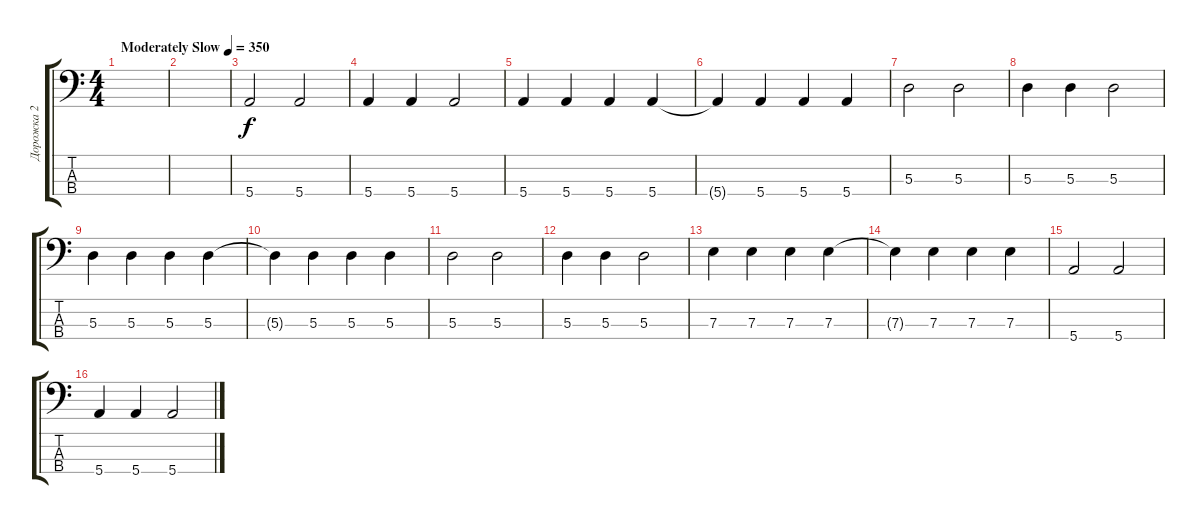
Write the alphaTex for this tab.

\track ("Дорожка 2" "Дорожка 2") {instrument electricbasspick}
\staff {score tabs}
\tuning (G2 D2 A1 E1) {hide}
\ts (4 4)
\tempo (350 "Moderately Slow")
\clef f4
\ks c
|
|
5.4.2 5.4.2 |
5.4.4 5.4.4 5.4.2 |
5.4.4 5.4.4 5.4.4 5.4.4 |
5.4{t}.4 5.4.4 5.4.4 5.4.4 |
5.3.2 5.3.2 |
5.3.4 5.3.4 5.3.2 |
5.3.4 5.3.4 5.3.4 5.3.4 |
5.3{t}.4 5.3.4 5.3.4 5.3.4 |
5.3.2 5.3.2 |
5.3.4 5.3.4 5.3.2 |
7.3.4 7.3.4 7.3.4 7.3.4 |
7.3{t}.4 7.3.4 7.3.4 7.3.4 |
5.4.2 5.4.2 |
5.4.4 5.4.4 5.4.2
